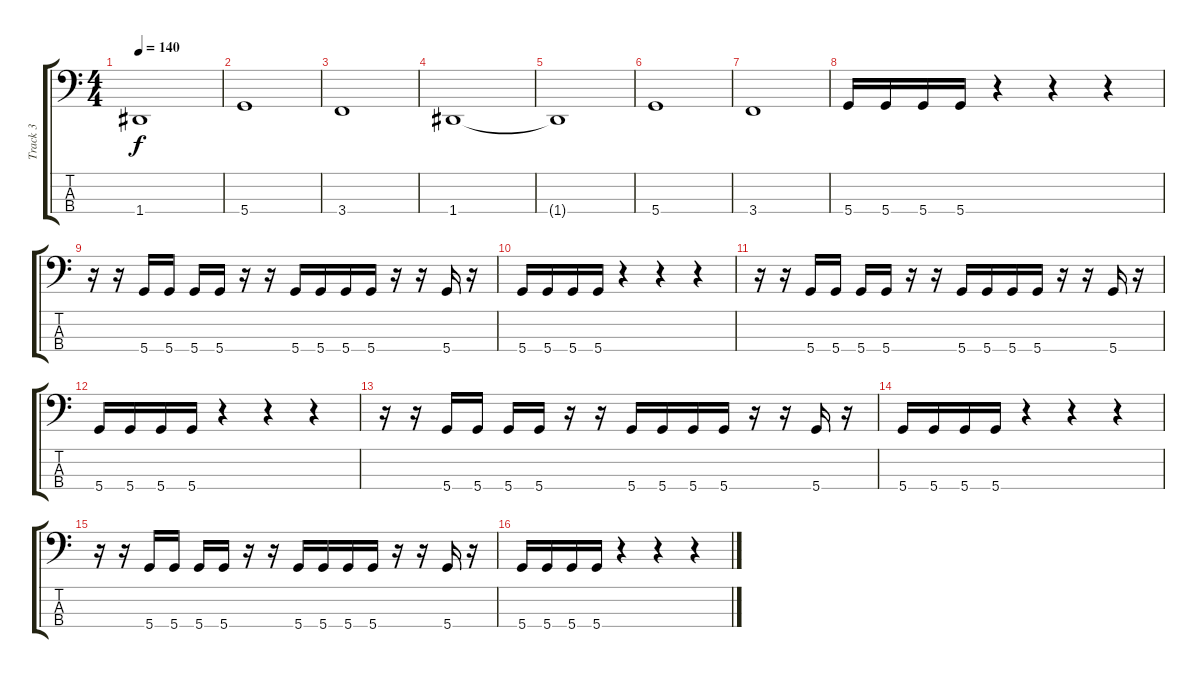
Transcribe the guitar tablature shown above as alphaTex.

\track ("Track 3" "Track 3") {instrument electricbasspick}
\staff {score tabs}
\tuning (F2 C2 G1 D1) {hide}
\ts (4 4)
\tempo 140
\clef f4
\ks c
1.4{t}.1{dy f} |
5.4.1 |
3.4.1 |
1.4.1 |
1.4{t}.1 |
5.4.1 |
3.4.1 |
5.4.16 5.4.16 5.4.16 5.4.16 r.4 r.4 r.4 |
r.16 r.16 5.4.16 5.4.16 5.4.16 5.4.16 r.16 r.16 5.4.16 5.4.16 5.4.16 5.4.16 r.16 r.16 5.4.16 r.16 |
5.4.16 5.4.16 5.4.16 5.4.16 r.4 r.4 r.4 |
r.16 r.16 5.4.16 5.4.16 5.4.16 5.4.16 r.16 r.16 5.4.16 5.4.16 5.4.16 5.4.16 r.16 r.16 5.4.16 r.16 |
5.4.16 5.4.16 5.4.16 5.4.16 r.4 r.4 r.4 |
r.16 r.16 5.4.16 5.4.16 5.4.16 5.4.16 r.16 r.16 5.4.16 5.4.16 5.4.16 5.4.16 r.16 r.16 5.4.16 r.16 |
5.4.16 5.4.16 5.4.16 5.4.16 r.4 r.4 r.4 |
r.16 r.16 5.4.16 5.4.16 5.4.16 5.4.16 r.16 r.16 5.4.16 5.4.16 5.4.16 5.4.16 r.16 r.16 5.4.16 r.16 |
5.4.16 5.4.16 5.4.16 5.4.16 r.4 r.4 r.4
